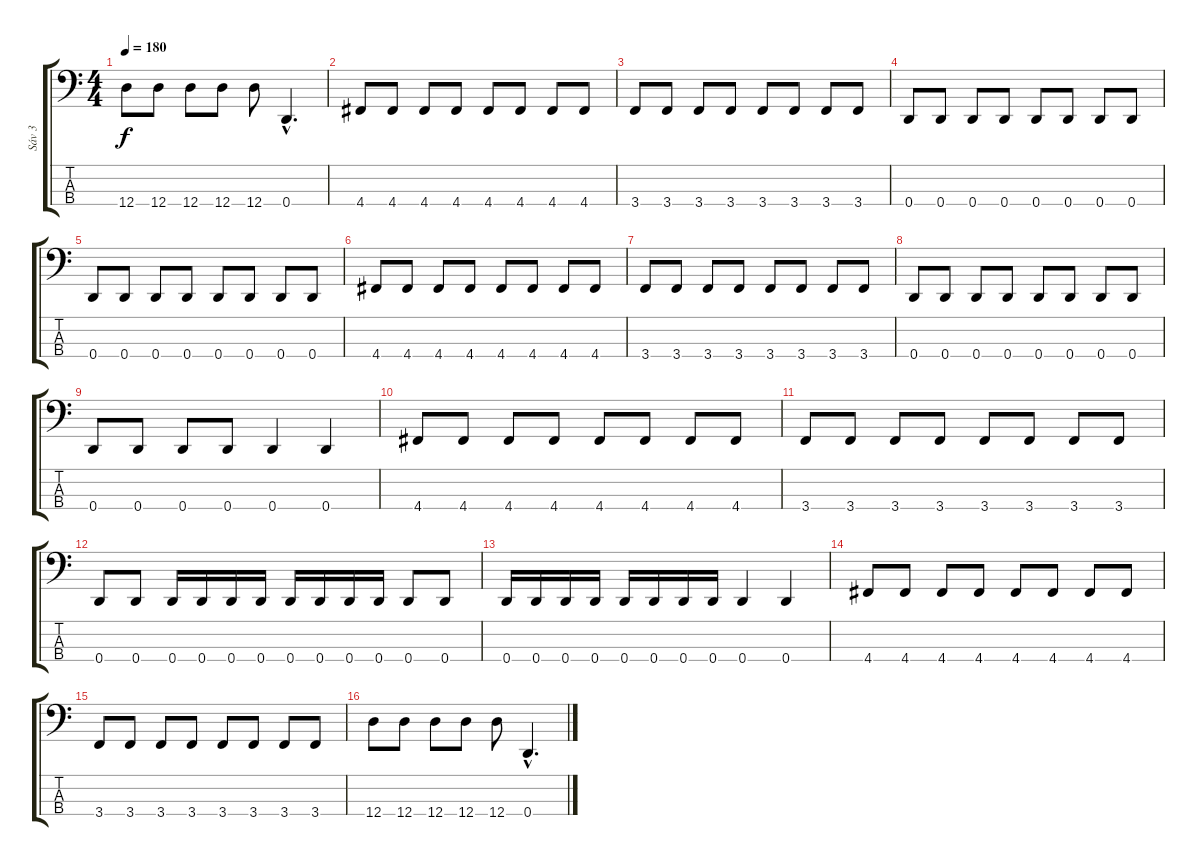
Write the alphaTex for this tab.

\track ("Sáv 3" "Sáv 3") {instrument electricbasspick}
\staff {score tabs}
\tuning (G2 D2 A1 D1) {hide}
\ts (4 4)
\tempo 180
\clef f4
\ks c
12.4.8{dy f} 12.4.8 12.4.8 12.4.8 12.4.8 0.4{hac}.4{d} |
4.4.8 4.4.8 4.4.8 4.4.8 4.4.8 4.4.8 4.4.8 4.4.8 |
3.4.8 3.4.8 3.4.8 3.4.8 3.4.8 3.4.8 3.4.8 3.4.8 |
0.4.8 0.4.8 0.4.8 0.4.8 0.4.8 0.4.8 0.4.8 0.4.8 |
0.4.8 0.4.8 0.4.8 0.4.8 0.4.8 0.4.8 0.4.8 0.4.8 |
4.4.8 4.4.8 4.4.8 4.4.8 4.4.8 4.4.8 4.4.8 4.4.8 |
3.4.8 3.4.8 3.4.8 3.4.8 3.4.8 3.4.8 3.4.8 3.4.8 |
0.4.8 0.4.8 0.4.8 0.4.8 0.4.8 0.4.8 0.4.8 0.4.8 |
0.4.8 0.4.8 0.4.8 0.4.8 0.4.4 0.4.4 |
4.4.8 4.4.8 4.4.8 4.4.8 4.4.8 4.4.8 4.4.8 4.4.8 |
3.4.8 3.4.8 3.4.8 3.4.8 3.4.8 3.4.8 3.4.8 3.4.8 |
0.4.8 0.4.8 0.4.16 0.4.16 0.4.16 0.4.16 0.4.16 0.4.16 0.4.16 0.4.16 0.4.8 0.4.8 |
0.4.16 0.4.16 0.4.16 0.4.16 0.4.16 0.4.16 0.4.16 0.4.16 0.4.4 0.4.4 |
4.4.8 4.4.8 4.4.8 4.4.8 4.4.8 4.4.8 4.4.8 4.4.8 |
3.4.8 3.4.8 3.4.8 3.4.8 3.4.8 3.4.8 3.4.8 3.4.8 |
12.4.8 12.4.8 12.4.8 12.4.8 12.4.8 0.4{hac}.4{d}
